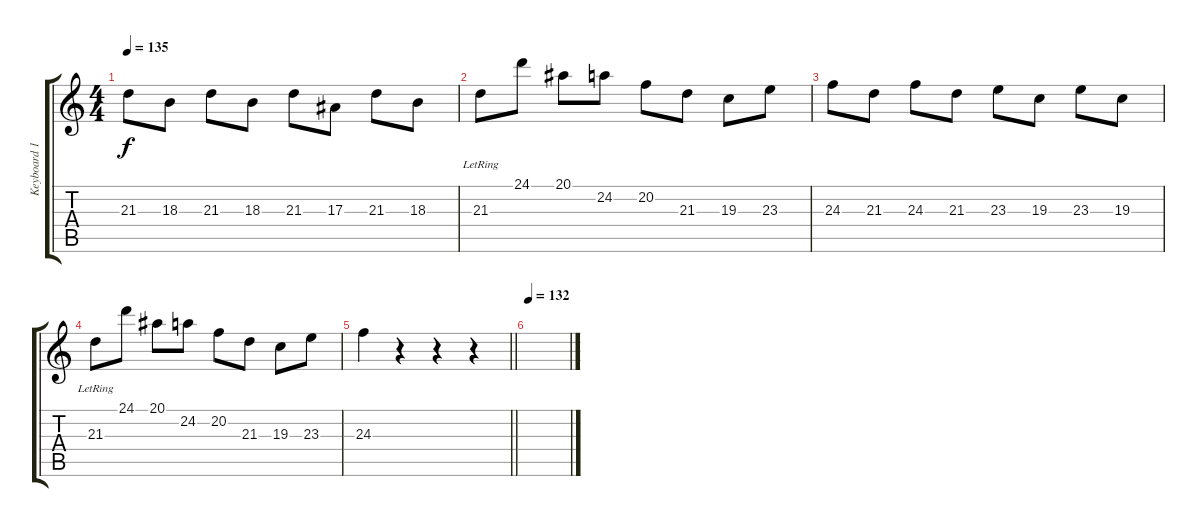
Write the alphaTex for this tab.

\track ("Keyboard 1" "Keyboard 1") {instrument harpsichord}
\staff {score tabs}
\tuning (D4 A3 F3 C3 G2 C2) {hide}
\ts (4 4)
\tempo 135
\clef g2
\ks c
21.3.8{dy f} 18.3.8 21.3.8 18.3.8 21.3.8 17.3.8 21.3.8 18.3.8 |
21.3{lr}.8 24.1.8 20.1.8 24.2.8 20.2.8 21.3.8 19.3.8 23.3.8 |
24.3.8 21.3.8 24.3.8 21.3.8 23.3.8 19.3.8 23.3.8 19.3.8 |
21.3{lr}.8 24.1.8 20.1.8 24.2.8 20.2.8 21.3.8 19.3.8 23.3.8 |
\barLineRight lightlight
24.3.4 r.4 r.4 r.4 |
\tempo 132
